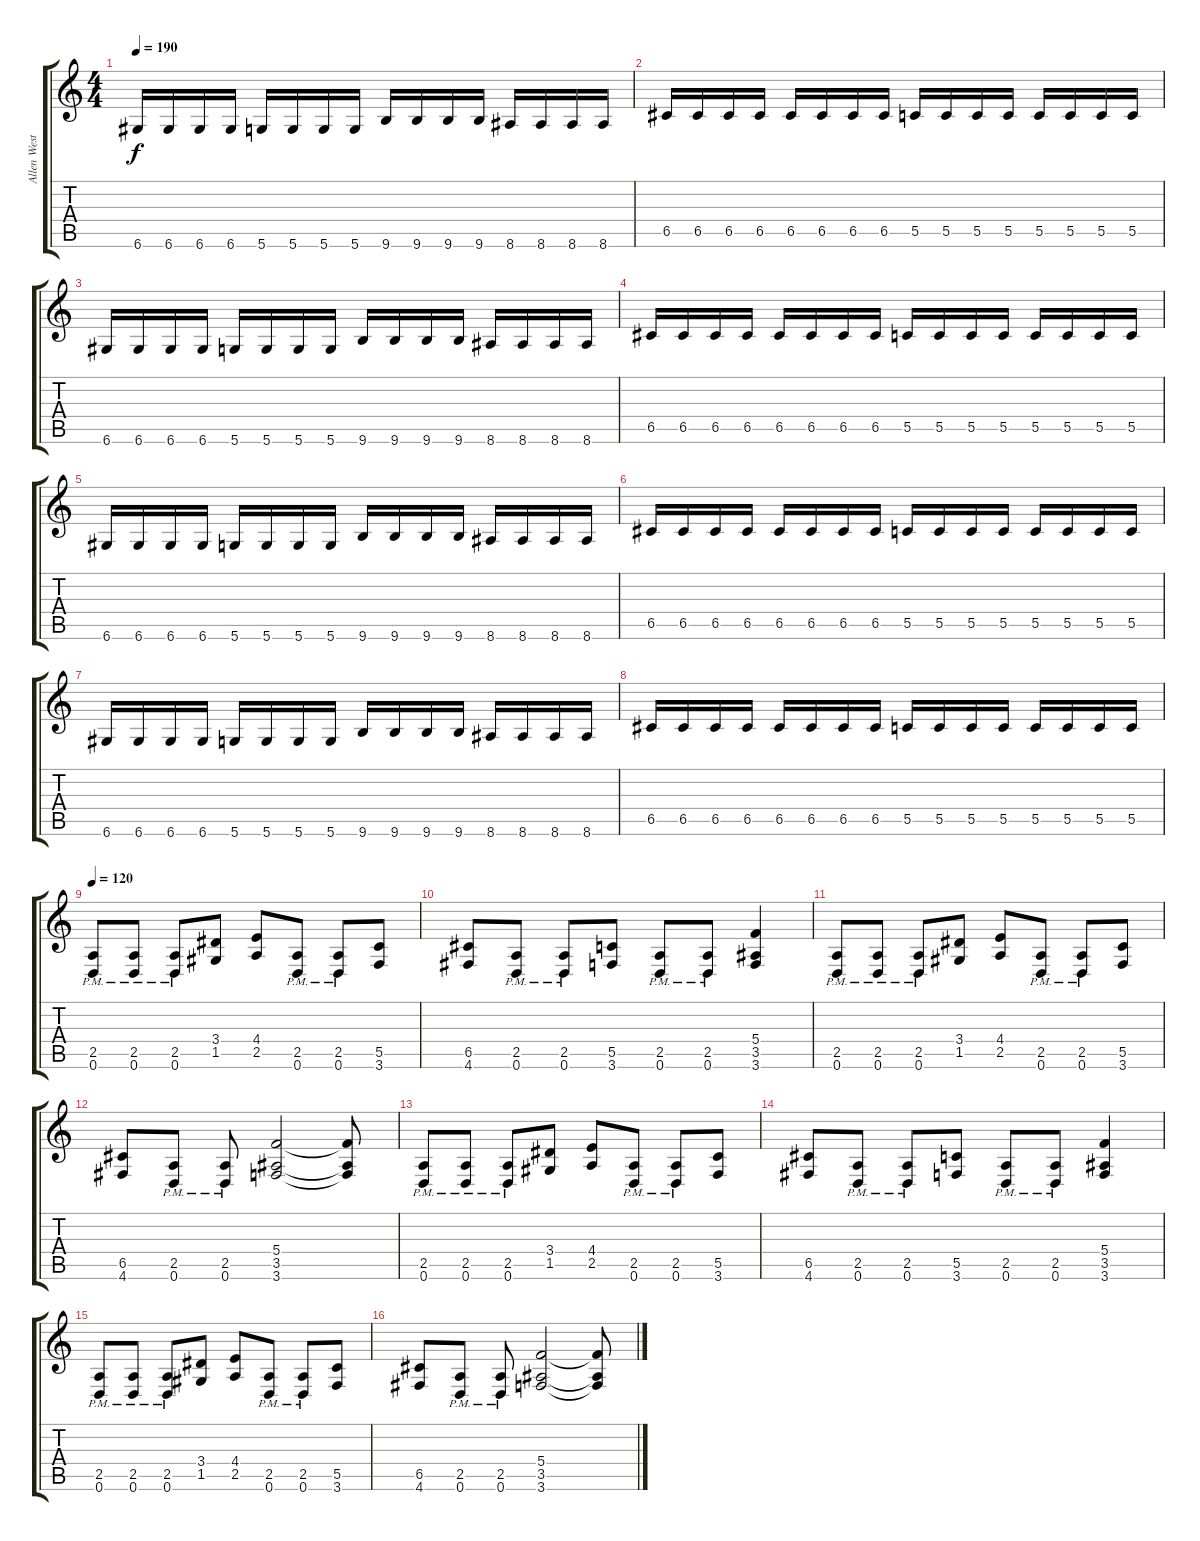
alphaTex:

\track ("Allen West (Rhythm)" "Allen West") {instrument distortionguitar}
\staff {score tabs}
\tuning (D4 A3 F3 C3 G2 D2) {hide}
\ts (4 4)
\tempo 190
\clef g2
\ks c
6.6.16{dy f} 6.6.16 6.6.16 6.6.16 5.6.16 5.6.16 5.6.16 5.6.16 9.6.16 9.6.16 9.6.16 9.6.16 8.6.16 8.6.16 8.6.16 8.6.16 |
6.5.16 6.5.16 6.5.16 6.5.16 6.5.16 6.5.16 6.5.16 6.5.16 5.5.16 5.5.16 5.5.16 5.5.16 5.5.16 5.5.16 5.5.16 5.5.16 |
6.6.16 6.6.16 6.6.16 6.6.16 5.6.16 5.6.16 5.6.16 5.6.16 9.6.16 9.6.16 9.6.16 9.6.16 8.6.16 8.6.16 8.6.16 8.6.16 |
6.5.16 6.5.16 6.5.16 6.5.16 6.5.16 6.5.16 6.5.16 6.5.16 5.5.16 5.5.16 5.5.16 5.5.16 5.5.16 5.5.16 5.5.16 5.5.16 |
6.6.16 6.6.16 6.6.16 6.6.16 5.6.16 5.6.16 5.6.16 5.6.16 9.6.16 9.6.16 9.6.16 9.6.16 8.6.16 8.6.16 8.6.16 8.6.16 |
6.5.16 6.5.16 6.5.16 6.5.16 6.5.16 6.5.16 6.5.16 6.5.16 5.5.16 5.5.16 5.5.16 5.5.16 5.5.16 5.5.16 5.5.16 5.5.16 |
6.6.16 6.6.16 6.6.16 6.6.16 5.6.16 5.6.16 5.6.16 5.6.16 9.6.16 9.6.16 9.6.16 9.6.16 8.6.16 8.6.16 8.6.16 8.6.16 |
6.5.16 6.5.16 6.5.16 6.5.16 6.5.16 6.5.16 6.5.16 6.5.16 5.5.16 5.5.16 5.5.16 5.5.16 5.5.16 5.5.16 5.5.16 5.5.16 |
\tempo 120
(2.5{pm} 0.6).8 (2.5{pm} 0.6).8 (2.5{pm} 0.6).8 (3.4 1.5).8 (4.4 2.5).8 (2.5{pm} 0.6).8 (2.5{pm} 0.6).8 (5.5 3.6).8 |
(6.5 4.6).8 (2.5{pm} 0.6).8 (2.5{pm} 0.6).8 (5.5 3.6).8 (2.5{pm} 0.6).8 (2.5{pm} 0.6).8 (5.4 3.5 3.6).4 |
(2.5{pm} 0.6).8 (2.5{pm} 0.6).8 (2.5{pm} 0.6).8 (3.4 1.5).8 (4.4 2.5).8 (2.5{pm} 0.6).8 (2.5{pm} 0.6).8 (5.5 3.6).8 |
(6.5 4.6).8 (2.5{pm} 0.6).8 (2.5{pm} 0.6).8 (5.4 3.5 3.6).2 (5.4{t} 3.5{t} 3.6{t}).8 |
(2.5{pm} 0.6).8 (2.5{pm} 0.6).8 (2.5{pm} 0.6).8 (3.4 1.5).8 (4.4 2.5).8 (2.5{pm} 0.6).8 (2.5{pm} 0.6).8 (5.5 3.6).8 |
(6.5 4.6).8 (2.5{pm} 0.6).8 (2.5{pm} 0.6).8 (5.5 3.6).8 (2.5{pm} 0.6).8 (2.5{pm} 0.6).8 (5.4 3.5 3.6).4 |
(2.5{pm} 0.6).8 (2.5{pm} 0.6).8 (2.5{pm} 0.6).8 (3.4 1.5).8 (4.4 2.5).8 (2.5{pm} 0.6).8 (2.5{pm} 0.6).8 (5.5 3.6).8 |
(6.5 4.6).8 (2.5{pm} 0.6).8 (2.5{pm} 0.6).8 (5.4 3.5 3.6).2 (5.4{t} 3.5{t} 3.6{t}).8
